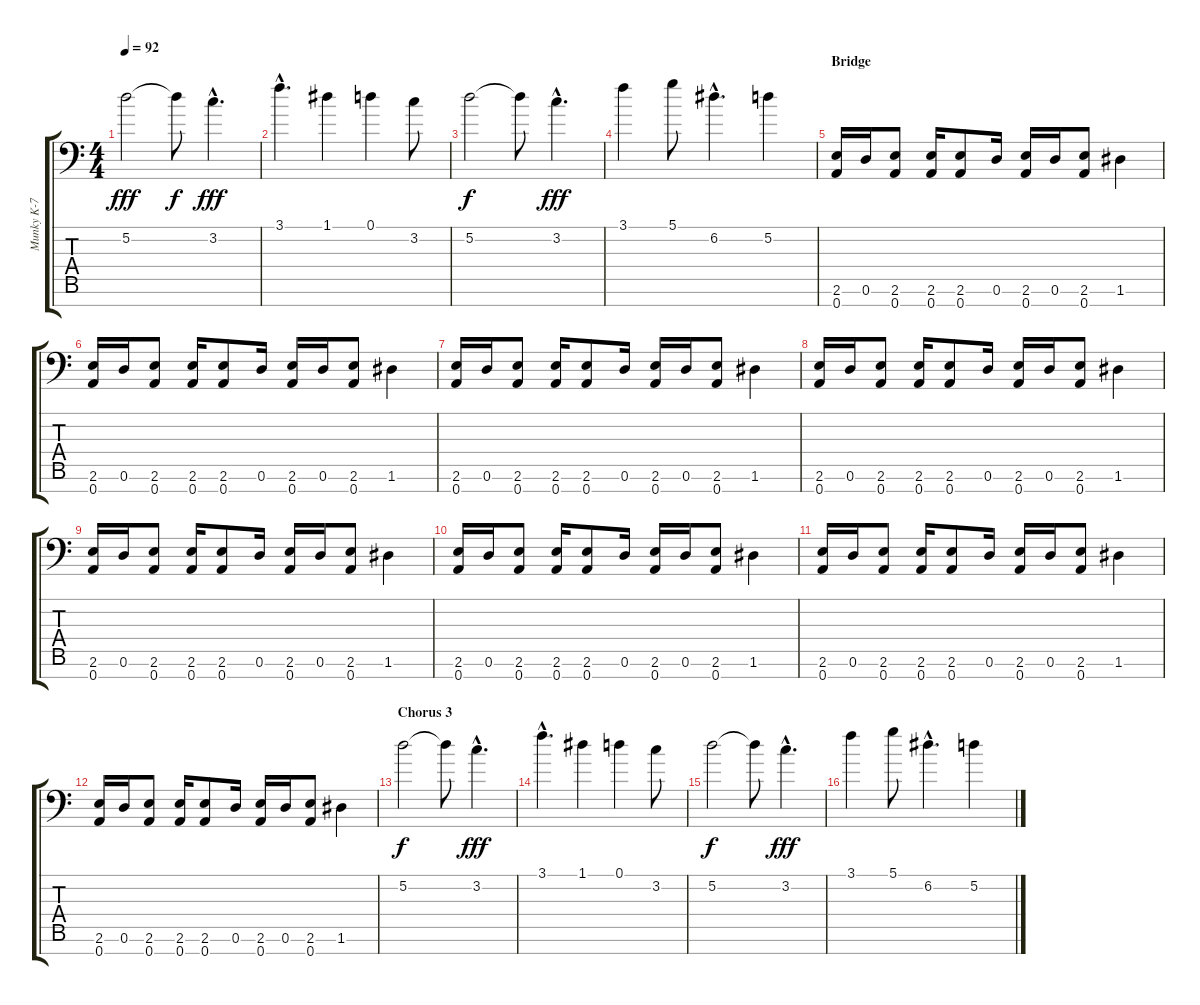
\track ("Munky K-7" "Munky K-7") {instrument electricguitarclean}
\staff {score tabs}
\tuning (D4 A3 F3 C3 G2 D2 A1) {hide}
\ts (4 4)
\tempo 92
\clef f4
\ks c
5.2.2{dy fff} 5.2{t}.8{dy f} 3.2{hac}.4{d dy fff} |
3.1{hac}.4{d} 1.1.4 0.1.4 3.2.8 |
5.2.2{dy f} 5.2{t}.8 3.2{hac}.4{d dy fff} |
3.1.4 5.1.8 6.2{hac}.4{d} 5.2.4 |
\section ("" "Bridge")
(2.6 0.7).16 0.6.16 (2.6 0.7).8 (2.6 0.7).16 (2.6 0.7).8 0.6.16 (2.6 0.7).16 0.6.16 (2.6 0.7).8 1.6.4 |
(2.6 0.7).16 0.6.16 (2.6 0.7).8 (2.6 0.7).16 (2.6 0.7).8 0.6.16 (2.6 0.7).16 0.6.16 (2.6 0.7).8 1.6.4 |
(2.6 0.7).16 0.6.16 (2.6 0.7).8 (2.6 0.7).16 (2.6 0.7).8 0.6.16 (2.6 0.7).16 0.6.16 (2.6 0.7).8 1.6.4 |
(2.6 0.7).16 0.6.16 (2.6 0.7).8 (2.6 0.7).16 (2.6 0.7).8 0.6.16 (2.6 0.7).16 0.6.16 (2.6 0.7).8 1.6.4 |
(2.6 0.7).16 0.6.16 (2.6 0.7).8 (2.6 0.7).16 (2.6 0.7).8 0.6.16 (2.6 0.7).16 0.6.16 (2.6 0.7).8 1.6.4 |
(2.6 0.7).16 0.6.16 (2.6 0.7).8 (2.6 0.7).16 (2.6 0.7).8 0.6.16 (2.6 0.7).16 0.6.16 (2.6 0.7).8 1.6.4 |
(2.6 0.7).16 0.6.16 (2.6 0.7).8 (2.6 0.7).16 (2.6 0.7).8 0.6.16 (2.6 0.7).16 0.6.16 (2.6 0.7).8 1.6.4 |
(2.6 0.7).16 0.6.16 (2.6 0.7).8 (2.6 0.7).16 (2.6 0.7).8 0.6.16 (2.6 0.7).16 0.6.16 (2.6 0.7).8 1.6.4 |
\section ("" "Chorus 3")
5.2.2{dy f} 5.2{t}.8 3.2{hac}.4{d dy fff} |
3.1{hac}.4{d} 1.1.4 0.1.4 3.2.8 |
5.2.2{dy f} 5.2{t}.8 3.2{hac}.4{d dy fff} |
3.1.4 5.1.8 6.2{hac}.4{d} 5.2.4
